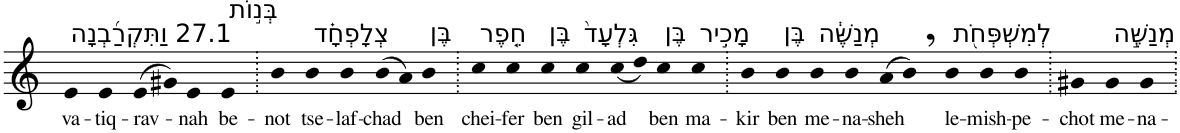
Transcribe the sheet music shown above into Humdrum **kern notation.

**kern	**text
*part1	*part1
*staff1	*staff1
*I"Piano	*
*I'Pno	*
*clefG2	*
*k[]	*
=1	=1
!LO:TX:a:t=27.1 וַתִּקְרַ֜בְנָה	!
!	!LO:LY:b
4e	va-
!	!LO:LY:b
4e	-tiq-
!	!LO:LY:b
(>8e	-rav-
8g#X)	.
!	!LO:LY:b
4e	-nah
!LO:TX:a:t=בְּנ֣וֹת	!
!	!LO:LY:b
4e	be-
=2.	=2.
!	!LO:LY:b
4b	-not
!LO:TX:a:t=צְלָפְחָ֗ד	!
!	!LO:LY:b
4b	tse-
!	!LO:LY:b
4b	-laf-
!	!LO:LY:b
(>8b	-chad
8a)	.
!LO:TX:a:t=בֶּן	!
!	!LO:LY:b
4b	ben
=3.	=3.
!LO:TX:a:t=חֵ֤פֶר	!
!	!LO:LY:b
4cc	chei-
!	!LO:LY:b
4cc	-fer
!LO:TX:a:t=בֶּן	!
!	!LO:LY:b
4cc	ben
!LO:TX:a:t=גִּלְעָד֙	!
!	!LO:LY:b
4cc	gil-
!	!LO:LY:b
(<8cc	-ad
8dd)	.
!LO:TX:a:t=בֶּן	!
!	!LO:LY:b
4cc	ben
!LO:TX:a:t=מָכִ֣יר	!
!	!LO:LY:b
4cc	ma-
=4.	=4.
!	!LO:LY:b
4b	-kir
!LO:TX:a:t=בֶּן	!
!	!LO:LY:b
4b	ben
!LO:TX:a:t=מְנַשֶּׁ֔ה	!
!	!LO:LY:b
4b	me-
!	!LO:LY:b
4b	-na-
!	!LO:LY:b
(>8a	-sheh
8b,)	.
!LO:TX:a:t=לְמִשְׁפְּחֹ֖ת	!
!	!LO:LY:b
4b	le-
!	!LO:LY:b
4b	-mish-
!	!LO:LY:b
4b	-pe-
=5.	=5.
!	!LO:LY:b
4g#X	-chot
!LO:TX:a:t=מְנַשֶּׁ֣ה	!
!	!LO:LY:b
4g#	me-
!	!LO:LY:b
4g#	-na-
=.	=.
*-	*-
